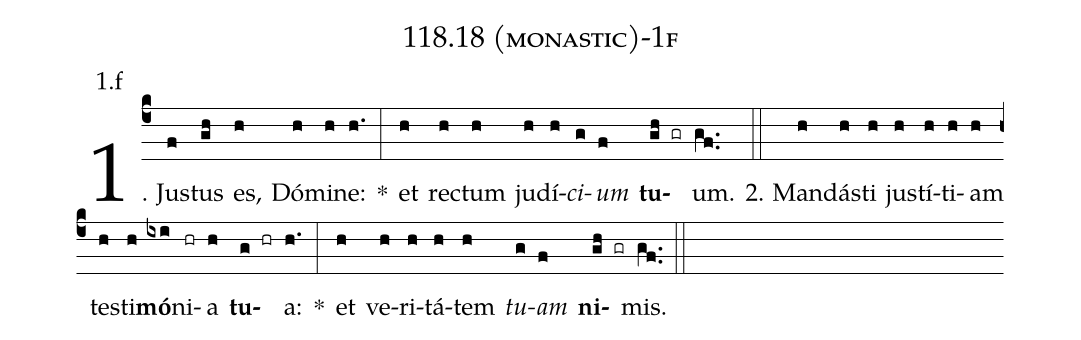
name: 118.18 (monastic)-1f;
annotation: 1.f;
%%
(c4)1. Jus(f)tus(gh) es,(h) Dó(h)mi(h)ne:(h.) *(:) et(h) rec(h)tum(h) ju(h)dí(h)<i>ci</i>(g)<i>um</i>(f) <b>tu</b>(gh gr)um.(gf..) (::)
2. Man(h)dás(h)ti(h) jus(h)tí(h)ti(h)am(h) tes(h)ti(h)<b>mó</b>(ixi)ni(hr)a(h) <b>tu</b>(g hr)a:(h.) *(:) et(h) ve(h)ri(h)tá(h)tem(h) <i>tu</i>(g)<i>am</i>(f) <b>ni</b>(gh gr)mis.(gf..) (::)
